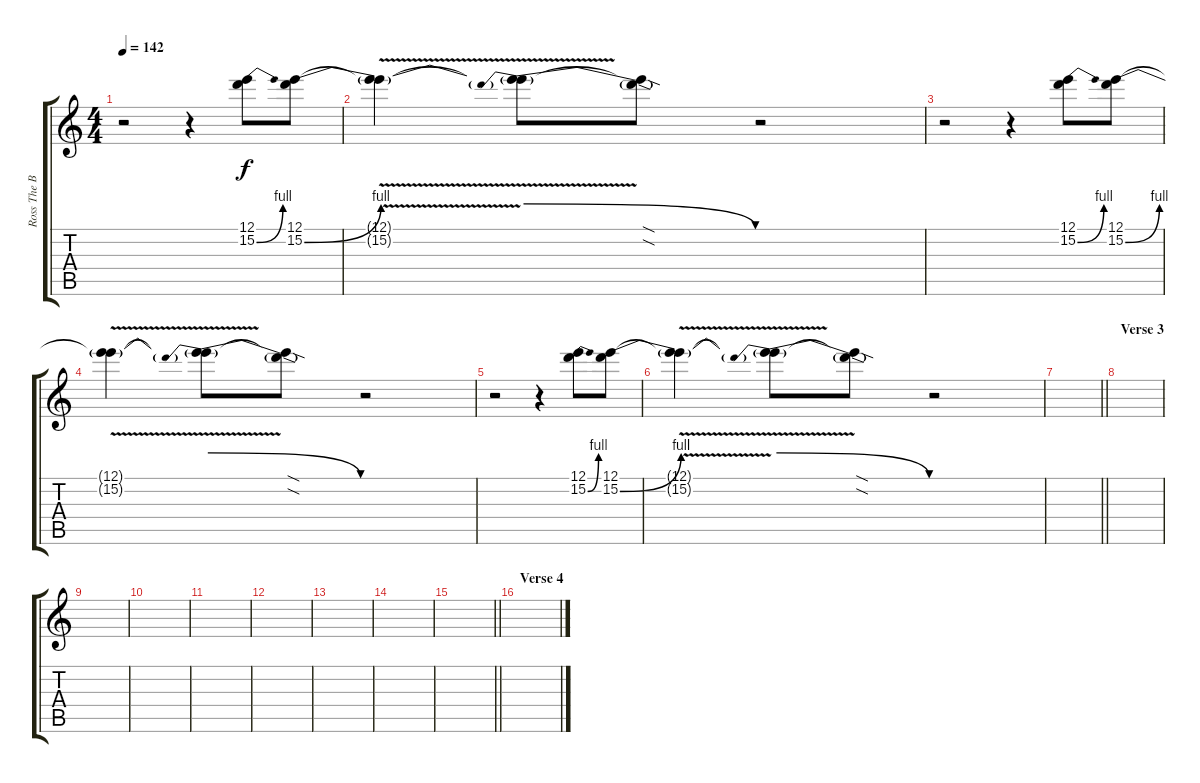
\track ("Ross The Boss-Lead" "Ross The B") {instrument distortionguitar}
\staff {score tabs}
\tuning (E4 B3 G3 D3 A2 E2) {hide}
\ts (4 4)
\tempo 142
\clef g2
\ks c
r.2{dy f} r.4 (12.1 15.2{be (bend 0 0 60 4)}).8 (12.1 15.2{be (bend 0 0 60 4)}).8 |
(12.1{v t} 15.2{v t}).4 (12.1{t} 15.2{be (prebendrelease 0 4 60 0) t}).8 (12.1{sod t} 15.2{sod t}).8 r.2 |
r.2 r.4 (12.1 15.2{be (bend 0 0 60 4)}).8 (12.1 15.2{be (bend 0 0 60 4)}).8 |
(12.1{v t} 15.2{v t}).4 (12.1{t} 15.2{be (prebendrelease 0 4 60 0) t}).8 (12.1{sod t} 15.2{sod t}).8 r.2 |
r.2 r.4 (12.1 15.2{be (bend 0 0 60 4)}).8 (12.1 15.2{be (bend 0 0 60 4)}).8 |
(12.1{v t} 15.2{v t}).4 (12.1{t} 15.2{be (prebendrelease 0 4 60 0) t}).8 (12.1{sod t} 15.2{sod t}).8 r.2 |
\barLineRight lightlight
|
\section ("" "Verse 3")
|
|
|
|
|
|
|
\barLineRight lightlight
|
\section ("" "Verse 4")
